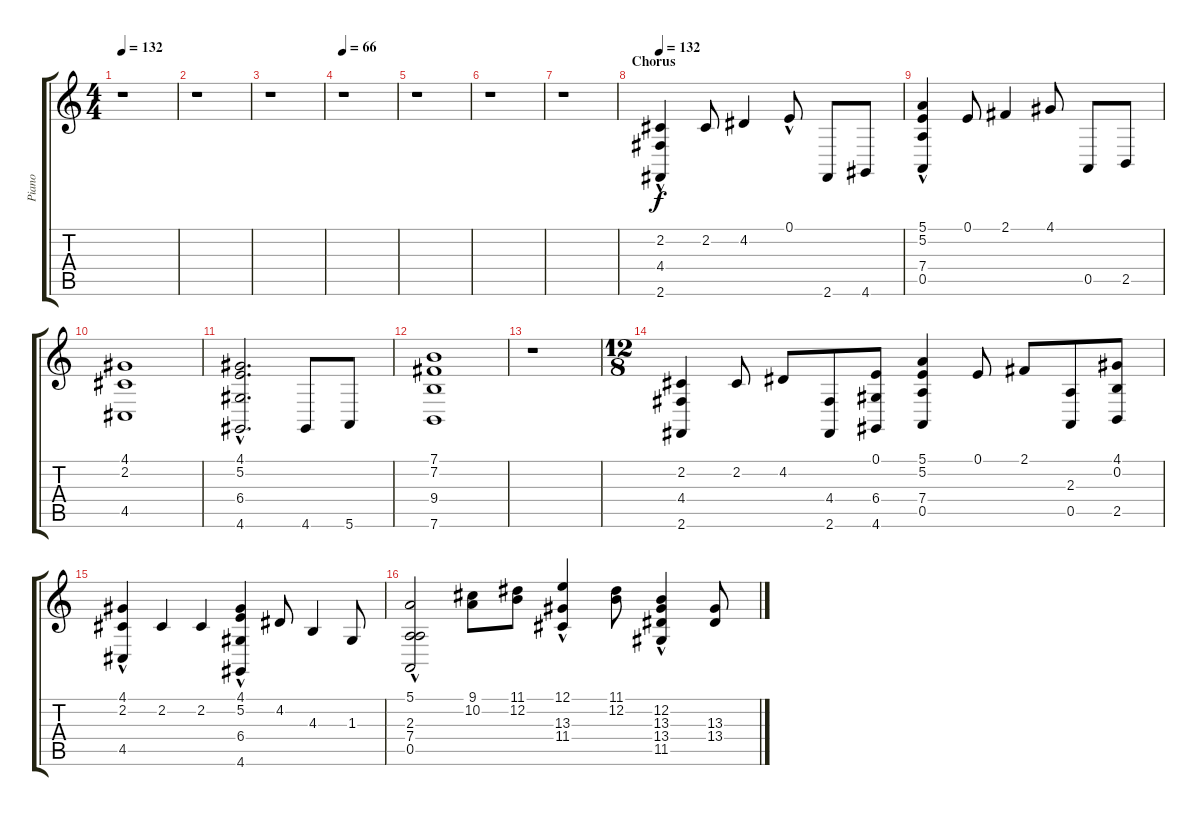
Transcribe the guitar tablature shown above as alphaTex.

\track (" Piano" " Piano") {instrument brightacousticpiano}
\staff {score tabs}
\tuning (E4 B3 G3 D3 A2 E2) {hide}
\ts (4 4)
\tempo 132
\clef g2
\ks c
r.1{dy f} |
r.1 |
r.1 |
\tempo 66
r.1 |
r.1 |
r.1 |
r.1 |
\section ("" "Chorus")
\tempo 132
(2.2 4.4{hac} 2.6{hac}).4{volume 11} 2.2.8 4.2.4 0.1{hac}.8 2.6.8 4.6.8 |
(5.1{hac} 5.2 7.4{hac} 0.5{hac}).4 0.1.8 2.1.4 4.1.8 0.5.8 2.5.8 |
(4.1 2.2 4.5).1 |
(4.1{hac} 5.2{hac} 6.4{hac} 4.6{hac}).2{d} 4.6.8 5.6.8 |
(7.1 7.2 9.4 7.6).1 |
r.1 |
\ts (12 8)
(2.2 4.4 2.6).4 2.2.8 4.2.8 (4.4 2.6).8 (0.1 6.4 4.6).8 (5.1 5.2 7.4 0.5).4 0.1.8 2.1.8 (2.3 0.5).8 (4.1 0.2 2.5).8 |
(4.1{hac} 2.2 4.5{hac}).4 2.2.4 2.2.4 (4.1{hac} 5.2{hac} 6.4 4.6{hac}).4 4.2.8 4.3.4 1.3.8 |
(5.1 2.3{hac} 7.4{hac} 0.5{hac}).2 (9.1 10.2).8{volume 15} (11.1 12.2).8 (12.1 13.3{hac} 11.4{hac}).4 (11.1 12.2).8 (12.2 13.3 13.4 11.5{hac}).4 (13.3 13.4).8
